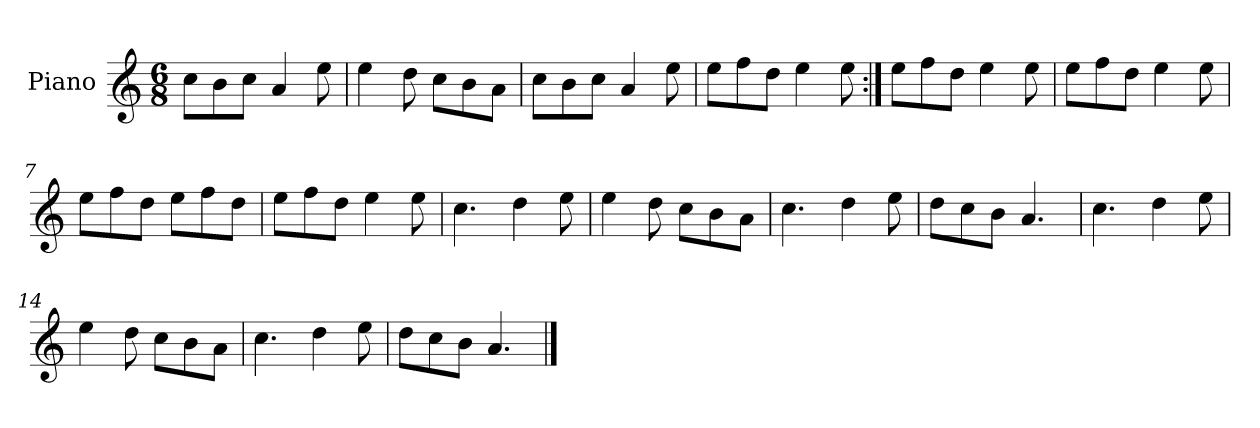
**kern
*part1
*staff1
*I"Piano
*I'Pno.
*clefG2
*k[]
*M6/8
=1
8cc\L
8b\
8cc\J
4a/
8ee\
=2
4ee\
8dd\
8cc\L
8b\
8a\J
=3
8cc\L
8b\
8cc\J
4a/
8ee\
=4
8ee\L
8ff\
8dd\J
4ee\
8ee\
=5:|!
8ee\L
8ff\
8dd\J
4ee\
8ee\
=6
8ee\L
8ff\
8dd\J
4ee\
8ee\
=7
8ee\L
8ff\
8dd\J
8ee\L
8ff\
8dd\J
!!LO:LB:g=z
=8
8ee\L
8ff\
8dd\J
4ee\
8ee\
=9
4.cc\
4dd\
8ee\
=10
4ee\
8dd\
8cc\L
8b\
8a\J
=11
4.cc\
4dd\
8ee\
=12
8dd\L
8cc\
8b\J
4.a/
=13
4.cc\
4dd\
8ee\
=14
4ee\
8dd\
8cc\L
8b\
8a\J
=15
4.cc\
4dd\
8ee\
!!LO:LB:g=z
=16
8dd\L
8cc\
8b\J
4.a/
==
*-
